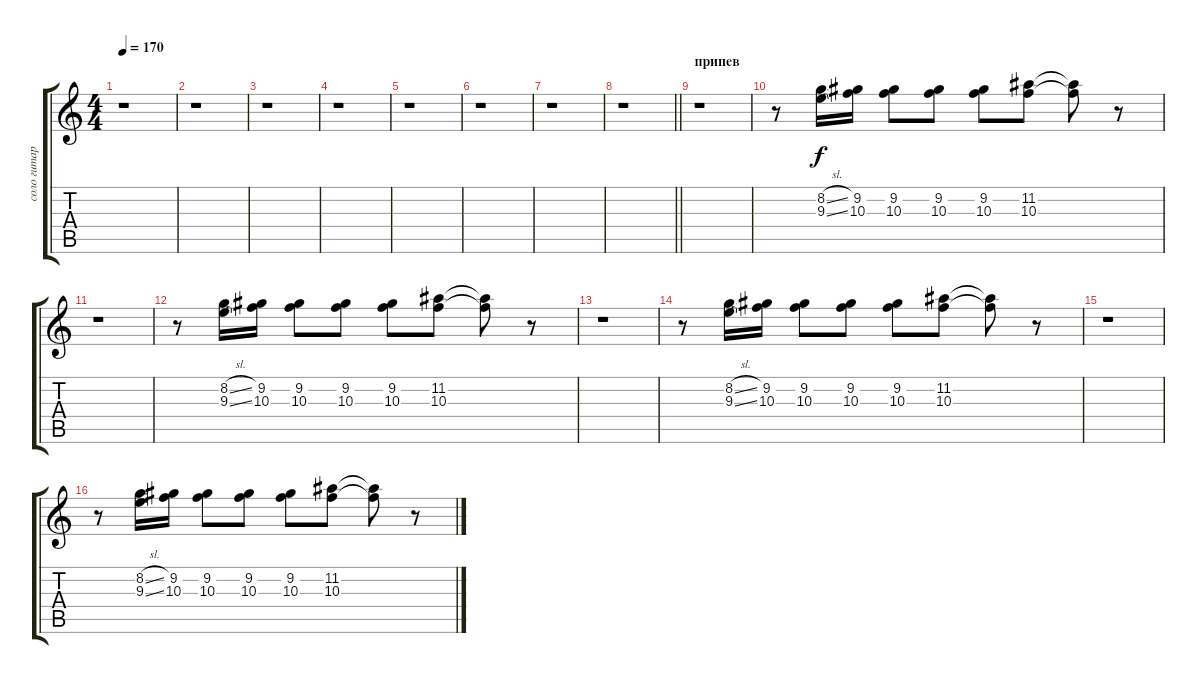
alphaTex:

\track ("соло гитара" "соло гитар") {instrument distortionguitar}
\staff {score tabs}
\tuning (E4 B3 G3 D3 A2 E2) {hide}
\ts (4 4)
\tempo 170
\clef g2
\ks c
r.1{dy f} |
r.1 |
r.1 |
r.1 |
r.1 |
r.1 |
r.1 |
\barLineRight lightlight
r.1 |
\section ("" "припев")
r.1 |
r.8 (8.2{sl} 9.3{sl}).16 (9.2 10.3).16 (9.2 10.3).8 (9.2 10.3).8 (9.2 10.3).8 (11.2 10.3).8 (11.2{t} 10.3{t}).8 r.8 |
r.1 |
r.8 (8.2{sl} 9.3{sl}).16 (9.2 10.3).16 (9.2 10.3).8 (9.2 10.3).8 (9.2 10.3).8 (11.2 10.3).8 (11.2{t} 10.3{t}).8 r.8 |
r.1 |
r.8 (8.2{sl} 9.3{sl}).16 (9.2 10.3).16 (9.2 10.3).8 (9.2 10.3).8 (9.2 10.3).8 (11.2 10.3).8 (11.2{t} 10.3{t}).8 r.8 |
r.1 |
r.8 (8.2{sl} 9.3{sl}).16 (9.2 10.3).16 (9.2 10.3).8 (9.2 10.3).8 (9.2 10.3).8 (11.2 10.3).8 (11.2{t} 10.3{t}).8 r.8
